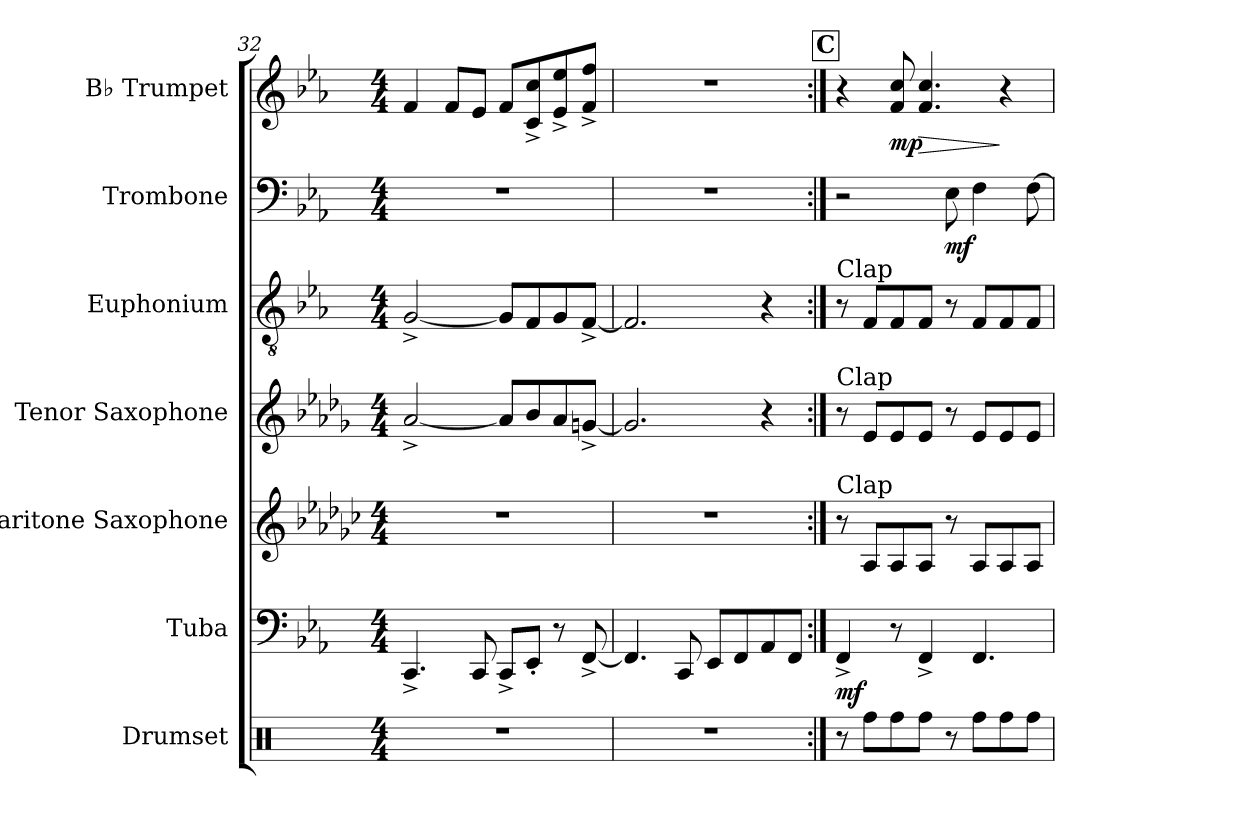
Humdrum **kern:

**kern	**kern	**dynam	**kern	**kern	**kern	**kern	**dynam	**kern	**dynam
*part7	*part6	*part6	*part5	*part4	*part3	*part2	*part2	*part1	*part1
*staff7	*staff6	*staff6	*staff5	*staff4	*staff3	*staff2	*staff2	*staff1	*staff1
*I"Drumset	*I"Tuba	*	*I"Baritone Saxophone	*I"Tenor Saxophone	*I"Euphonium	*I"Trombone	*	*I"B♭ Trumpet	*
*I'D. Set	*I'Tba.	*	*I'Bar. Sax.	*I'T. Sax.	*I'Eu.	*I'Tbn.	*	*I'B♭ Tpt.	*
*clefX	*clefF4	*	*clefG2	*clefG2	*clefGv2	*clefF4	*	*clefG2	*
*	*	*	*ITrd12c21	*ITrd8c14	*ITrd1c2	*	*	*ITrd1c2	*
*k[]	*k[b-e-a-]	*	*k[b-e-a-d-g-c-]	*k[b-e-a-d-g-]	*k[b-e-a-d-g-]	*k[b-e-a-]	*	*k[b-e-a-d-g-]	*
*M4/4	*M4/4	*	*M4/4	*M4/4	*M4/4	*M4/4	*	*M4/4	*
=32	=32	=32	=32	=32	=32	=32	=32	=32	=32
1r	4.CC^	.	1r	[2A-^	[2F^	1r	.	4e-	.
.	.	.	.	.	.	.	.	8e-L	.
.	8CC	.	.	.	.	.	.	8d-J	.
.	8CC^L	.	.	8A-L]	8FL]	.	.	8e-L	.
.	8EE-'J	.	.	8B-	8E-	.	.	8B-^ 8b-^	.
.	8r	.	.	8A-	8F	.	.	8d-^ 8dd-^	.
.	[8FF^	.	.	[8Gn^J	[8E-^J	.	.	8e-^ 8ee-^J	.
=33	=33	=33	=33	=33	=33	=33	=33	=33	=33
1r	4.FF]	.	1r	2.G]	2.E-]	1r	.	1r	.
.	8CC	.	.	.	.	.	.	.	.
.	8EE-L	.	.	.	.	.	.	.	.
.	8FF	.	.	.	.	.	.	.	.
.	8AA-	.	.	4r	4r	.	.	.	.
.	8FFJ	.	.	.	.	.	.	.	.
!!LO:REH:place=s1:a:B:fs=14:t=C
=34:|!	=34:|!	=34:|!	=34:|!	=34:|!	=34:|!	=34:|!	=34:|!	=34:|!	=34:|!
!	!	!	!	!	!LO:TX:a:t=Clap	!	!	!	!
!	!	!	!	!LO:TX:a:t=Clap	!	!	!	!	!
!	!	!	!LO:TX:a:t=Clap	!	!	!	!	!	!
!	!	!LO:DY:b	!	!	!	!	!	!	!
8r	4FF^	mf	8r	8r	8r	2r	.	4r	.
8RffL	.	.	8AA-L	8E-L	8E-L	.	.	.	.
!	!	!	!	!	!	!	!	!	!LO:DY:b
8Rff	8r	.	8AA-	8E-	8E-	.	.	8e- 8b-	mp
!	!	!	!	!	!	!	!	!	!LO:HP:b
8RffJ	4FF^	.	8AA-J	8E-J	8E-J	.	.	4.e- 4.b-	>
!	!	!	!	!	!	!	!LO:DY:b	!	!
8r	.	.	8r	8r	8r	8E-	mf	.	.
8RffL	4.FF	.	8AA-L	8E-L	8E-L	4F	.	.	.
8Rff	.	.	8AA-	8E-	8E-	.	.	4r	]
8RffJ	.	.	8AA-J	8E-J	8E-J	[8F	.	.	.
=	=	=	=	=	=	=	=	=	=
*-	*-	*-	*-	*-	*-	*-	*-	*-	*-
